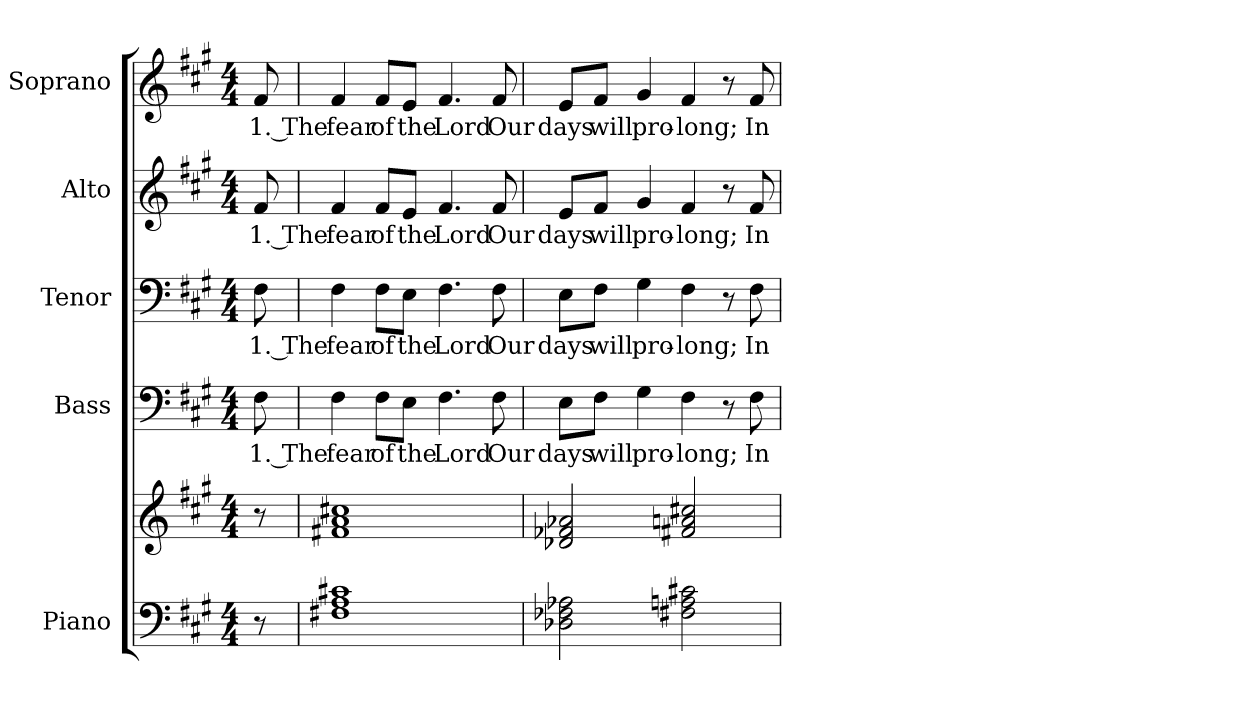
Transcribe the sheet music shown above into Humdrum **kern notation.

**kern	**kern	**kern	**text	**kern	**text	**kern	**text	**kern	**text
*part5	*part5	*part4	*part4	*part3	*part3	*part2	*part2	*part1	*part1
*staff6	*staff5	*staff4	*staff4	*staff3	*staff3	*staff2	*staff2	*staff1	*staff1
*I"Piano	*	*I"Bass	*	*I"Tenor	*	*I"Alto	*	*I"Soprano	*
*I'Pno.	*	*I'B.	*	*I'T.	*	*I'A.	*	*I'S.	*
!!LO:PB:g=z
*clefF4	*clefG2	*clefF4	*	*clefF4	*	*clefG2	*	*clefG2	*
*k[f#c#g#]	*k[f#c#g#]	*k[f#c#g#]	*	*k[f#c#g#]	*	*k[f#c#g#]	*	*k[f#c#g#]	*
*A:	*A:	*A:	*	*A:	*	*A:	*	*A:	*
*M4/4	*M4/4	*M4/4	*	*M4/4	*	*M4/4	*	*M4/4	*
*MM120	*MM120	*MM120	*	*MM120	*	*MM120	*	*MM120	*
=	=	=	=	=	=	=	=	=	=
!	!	!	!LO:LY:b:color=#000000	!	!	!	!	!	!
!	!	!	!	!	!LO:LY:b:color=#000000	!	!	!	!
!	!	!	!	!	!	!	!LO:LY:b:color=#000000	!	!
!	!	!	!	!	!	!	!	!	!LO:LY:b:color=#000000
8r	8r	8F#i\	1. The	8F#i\	1. The	8f#i/	1. The	8f#i/	1. The
=1	=1	=1	=1	=1	=1	=1	=1	=1	=1
!	!	!	!LO:LY:b:color=#000000	!	!	!	!	!	!
!	!	!	!	!	!LO:LY:b:color=#000000	!	!	!	!
!	!	!	!	!	!	!	!LO:LY:b:color=#000000	!	!
!	!	!	!	!	!	!	!	!	!LO:LY:b:color=#000000
1F#Xi 1Ai 1c#Xi	1f#Xi 1ai 1cc#Xi	4F#i\	fear	4F#i\	fear	4f#i/	fear	4f#i/	fear
!	!	!	!LO:LY:b:color=#000000	!	!	!	!	!	!
!	!	!	!	!	!LO:LY:b:color=#000000	!	!	!	!
!	!	!	!	!	!	!	!LO:LY:b:color=#000000	!	!
!	!	!	!	!	!	!	!	!	!LO:LY:b:color=#000000
.	.	8F#i\L	of	8F#i\L	of	8f#i/L	of	8f#i/L	of
!	!	!	!LO:LY:b:color=#000000	!	!	!	!	!	!
!	!	!	!	!	!LO:LY:b:color=#000000	!	!	!	!
!	!	!	!	!	!	!	!LO:LY:b:color=#000000	!	!
!	!	!	!	!	!	!	!	!	!LO:LY:b:color=#000000
.	.	8Ei\J	the	8Ei\J	the	8ei/J	the	8ei/J	the
!	!	!	!LO:LY:b:color=#000000	!	!	!	!	!	!
!	!	!	!	!	!LO:LY:b:color=#000000	!	!	!	!
!	!	!	!	!	!	!	!LO:LY:b:color=#000000	!	!
!	!	!	!	!	!	!	!	!	!LO:LY:b:color=#000000
.	.	4.F#i\	Lord	4.F#i\	Lord	4.f#i/	Lord	4.f#i/	Lord
!	!	!	!LO:LY:b:color=#000000	!	!	!	!	!	!
!	!	!	!	!	!LO:LY:b:color=#000000	!	!	!	!
!	!	!	!	!	!	!	!LO:LY:b:color=#000000	!	!
!	!	!	!	!	!	!	!	!	!LO:LY:b:color=#000000
.	.	8F#i\	Our	8F#i\	Our	8f#i/	Our	8f#i/	Our
!!LO:PB:g=z
=2	=2	=2	=2	=2	=2	=2	=2	=2	=2
!	!	!	!LO:LY:b:color=#000000	!	!	!	!	!	!
!	!	!	!	!	!LO:LY:b:color=#000000	!	!	!	!
!	!	!	!	!	!	!	!LO:LY:b:color=#000000	!	!
!	!	!	!	!	!	!	!	!	!LO:LY:b:color=#000000
2D-Xi\ 2F-Xi 2A-Xi	2d-Xi/ 2f-Xi 2a-Xi	8Ei\L	days	8Ei\L	days	8ei/L	days	8ei/L	days
!	!	!	!LO:LY:b:color=#000000	!	!	!	!	!	!
!	!	!	!	!	!LO:LY:b:color=#000000	!	!	!	!
!	!	!	!	!	!	!	!LO:LY:b:color=#000000	!	!
!	!	!	!	!	!	!	!	!	!LO:LY:b:color=#000000
.	.	8F#i\J	will	8F#i\J	will	8f#i/J	will	8f#i/J	will
!	!	!	!LO:LY:b:color=#000000	!	!	!	!	!	!
!	!	!	!	!	!LO:LY:b:color=#000000	!	!	!	!
!	!	!	!	!	!	!	!LO:LY:b:color=#000000	!	!
!	!	!	!	!	!	!	!	!	!LO:LY:b:color=#000000
.	.	4G#i\	pro-	4G#i\	pro-	4g#i/	pro-	4g#i/	pro-
!	!	!	!LO:LY:b:color=#000000	!	!	!	!	!	!
!	!	!	!	!	!LO:LY:b:color=#000000	!	!	!	!
!	!	!	!	!	!	!	!LO:LY:b:color=#000000	!	!
!	!	!	!	!	!	!	!	!	!LO:LY:b:color=#000000
2F#Xi\ 2Ani 2c#Xi	2f#Xi/ 2ani 2cc#Xi	4F#i\	-long;	4F#i\	-long;	4f#i/	-long;	4f#i/	-long;
.	.	8r	.	8r	.	8r	.	8r	.
!	!	!	!LO:LY:b:color=#000000	!	!	!	!	!	!
!	!	!	!	!	!LO:LY:b:color=#000000	!	!	!	!
!	!	!	!	!	!	!	!LO:LY:b:color=#000000	!	!
!	!	!	!	!	!	!	!	!	!LO:LY:b:color=#000000
.	.	8F#i\	In	8F#i\	In	8f#i/	In	8f#i/	In
=	=	=	=	=	=	=	=	=	=
*-	*-	*-	*-	*-	*-	*-	*-	*-	*-
